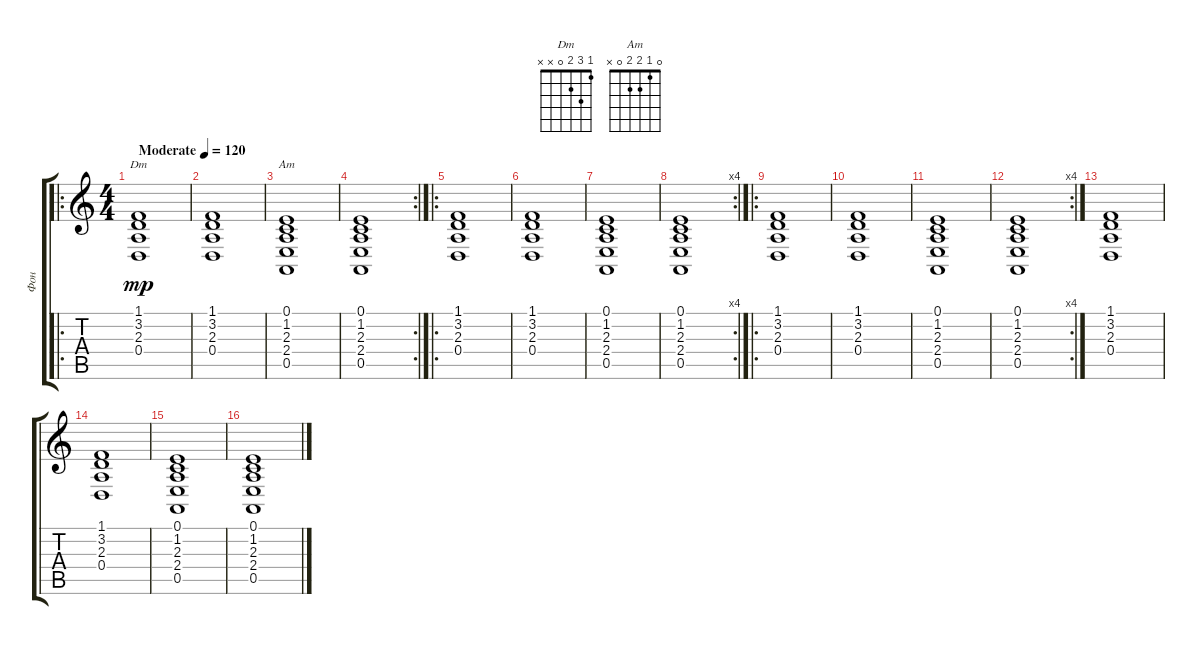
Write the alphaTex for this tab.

\track ("Фон" "Фон") {instrument stringensemble1}
\staff {score tabs}
\tuning (E4 B3 G3 D3 A2 E2) {hide}
\chord ("Dm" 1 3 2 0 x x)
\chord ("Am" 0 1 2 2 0 x)
\ro
\ts (4 4)
\tempo (120 "Moderate")
\clef g2
\ks c
(1.1 3.2 2.3 0.4).1{ch "Dm" dy mp instrument stringensemble1} |
(1.1 3.2 2.3 0.4).1 |
(0.1 1.2 2.3 2.4 0.5).1{ch "Am"} |
\rc 2
(0.1 1.2 2.3 2.4 0.5).1 |
\ro
(1.1 3.2 2.3 0.4).1 |
(1.1 3.2 2.3 0.4).1 |
(0.1 1.2 2.3 2.4 0.5).1 |
\rc 4
(0.1 1.2 2.3 2.4 0.5).1 |
\ro
(1.1 3.2 2.3 0.4).1 |
(1.1 3.2 2.3 0.4).1 |
(0.1 1.2 2.3 2.4 0.5).1 |
\rc 4
(0.1 1.2 2.3 2.4 0.5).1 |
(1.1 3.2 2.3 0.4).1 |
(1.1 3.2 2.3 0.4).1 |
(0.1 1.2 2.3 2.4 0.5).1 |
(0.1 1.2 2.3 2.4 0.5).1
